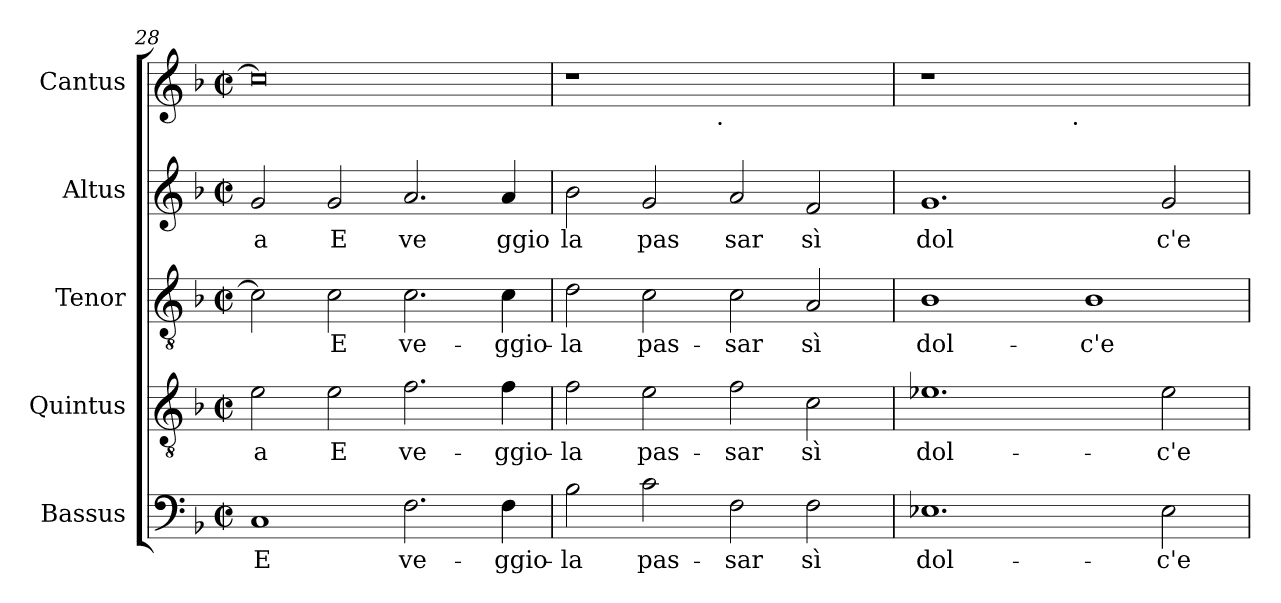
**kern	**text	**kern	**text	**kern	**text	**kern	**text	**kern	**text
*part5	*part5	*part4	*part4	*part3	*part3	*part2	*part2	*part1	*part1
*staff5	*staff5	*staff4	*staff4	*staff3	*staff3	*staff2	*staff2	*staff1	*staff1
*I"Bassus	*	*I"Quintus	*	*I"Tenor	*	*I"Altus	*	*I"Cantus	*
!!LO:PB:g=z
*clefF4	*	*clefGv2	*	*clefGv2	*	*clefG2	*	*clefG2	*
*k[b-]	*	*k[b-]	*	*k[b-]	*	*k[b-]	*	*k[b-]	*
*F:	*	*F:	*	*F:	*	*F:	*	*F:	*
*M2/2	*	*M2/2	*	*M2/2	*	*M2/2	*	*M2/2	*
*met(c|)	*	*met(c|)	*	*met(c|)	*	*met(c|)	*	*met(c|)	*
=28	=28	=28	=28	=28	=28	=28	=28	=28	=28
!	!LO:LY:b:cj	!	!LO:LY:b:cj	!	!LO:LY:b:cj	!	!LO:LY:b:cj	!	!LO:LY:b:cj
1C	E	2e\	a	2c\]	.	2g/	-a	0cc]	.
!	!	!	!LO:LY:b:cj	!	!LO:LY:b:cj	!	!LO:LY:b:cj	!	!
.	.	2e\	E	2c\	E	2g/	E	.	.
!	!LO:LY:b:cj	!	!LO:LY:b:cj	!	!LO:LY:b:cj	!	!LO:LY:b:cj	!	!
2.F\	ve-	2.f\	ve-	2.c\	ve-	2.a/	ve	.	.
!	!LO:LY:b:cj	!	!LO:LY:b:cj	!	!LO:LY:b:cj	!	!LO:LY:b:cj	!	!
4F\	-ggio-	4f\	-ggio-	4c\	-ggio-	4a/	ggio	.	.
=29	=29	=29	=29	=29	=29	=29	=29	=29	=29
!	!LO:LY:b:cj	!	!LO:LY:b:cj	!	!LO:LY:b:cj	!	!LO:LY:b:cj	!	!
*	*	*	*	*	*	*	*	*^	*
2B-\	-la	2f\	-la	2d\	-la	2b-\	la	1r	2ryy	.
!	!LO:LY:b:cj	!	!LO:LY:b:cj	!	!LO:LY:b:cj	!	!LO:LY:b:cj	!	!	!
2c\	pas-	2e\	pas-	2c\	pas-	2g/	pas	.	4...ryy	.
!	!	!	!	!	!	!	!	!	!LO:TX:b:t=.	!
.	.	.	.	.	.	.	.	.	1ryy	.
!	!LO:LY:b:cj	!	!LO:LY:b:cj	!	!LO:LY:b:cj	!	!LO:LY:b:cj	!	!	!
2F\	-sar	2f\	-sar	2c\	-sar	2a/	sar	1ryy	.	.
!	!LO:LY:b:cj	!	!LO:LY:b:cj	!	!LO:LY:b:cj	!	!LO:LY:b:cj	!	!	!
2F\	sì	2c\	sì	2A/	sì	2f/	sì	.	.	.
.	.	.	.	.	.	.	.	.	32ryy	.
=30	=30	=30	=30	=30	=30	=30	=30	=30	=30	=30
!	!LO:LY:b:cj	!	!LO:LY:b:cj	!	!LO:LY:b:cj	!	!LO:LY:b:cj	!	!	!
1.E-X	dol-	1.e-X	dol-	1B-	dol-	1.g	dol	1r	2ryy	.
.	.	.	.	.	.	.	.	.	4...ryy	.
!	!	!	!	!	!	!	!	!	!LO:TX:b:t=.	!
.	.	.	.	.	.	.	.	.	1ryy	.
!	!	!	!	!	!LO:LY:b:cj	!	!	!	!	!
.	.	.	.	1B-	-c'e	.	.	1ryy	.	.
!	!LO:LY:b:cj	!	!LO:LY:b:cj	!	!	!	!LO:LY:b:cj	!	!	!
2E-\	-c'e	2e-\	-c'e	.	.	2g/	c'e	.	.	.
.	.	.	.	.	.	.	.	.	32ryy	.
*	*	*	*	*	*	*	*	*v	*v	*
=	=	=	=	=	=	=	=	=	=
*-	*-	*-	*-	*-	*-	*-	*-	*-	*-
